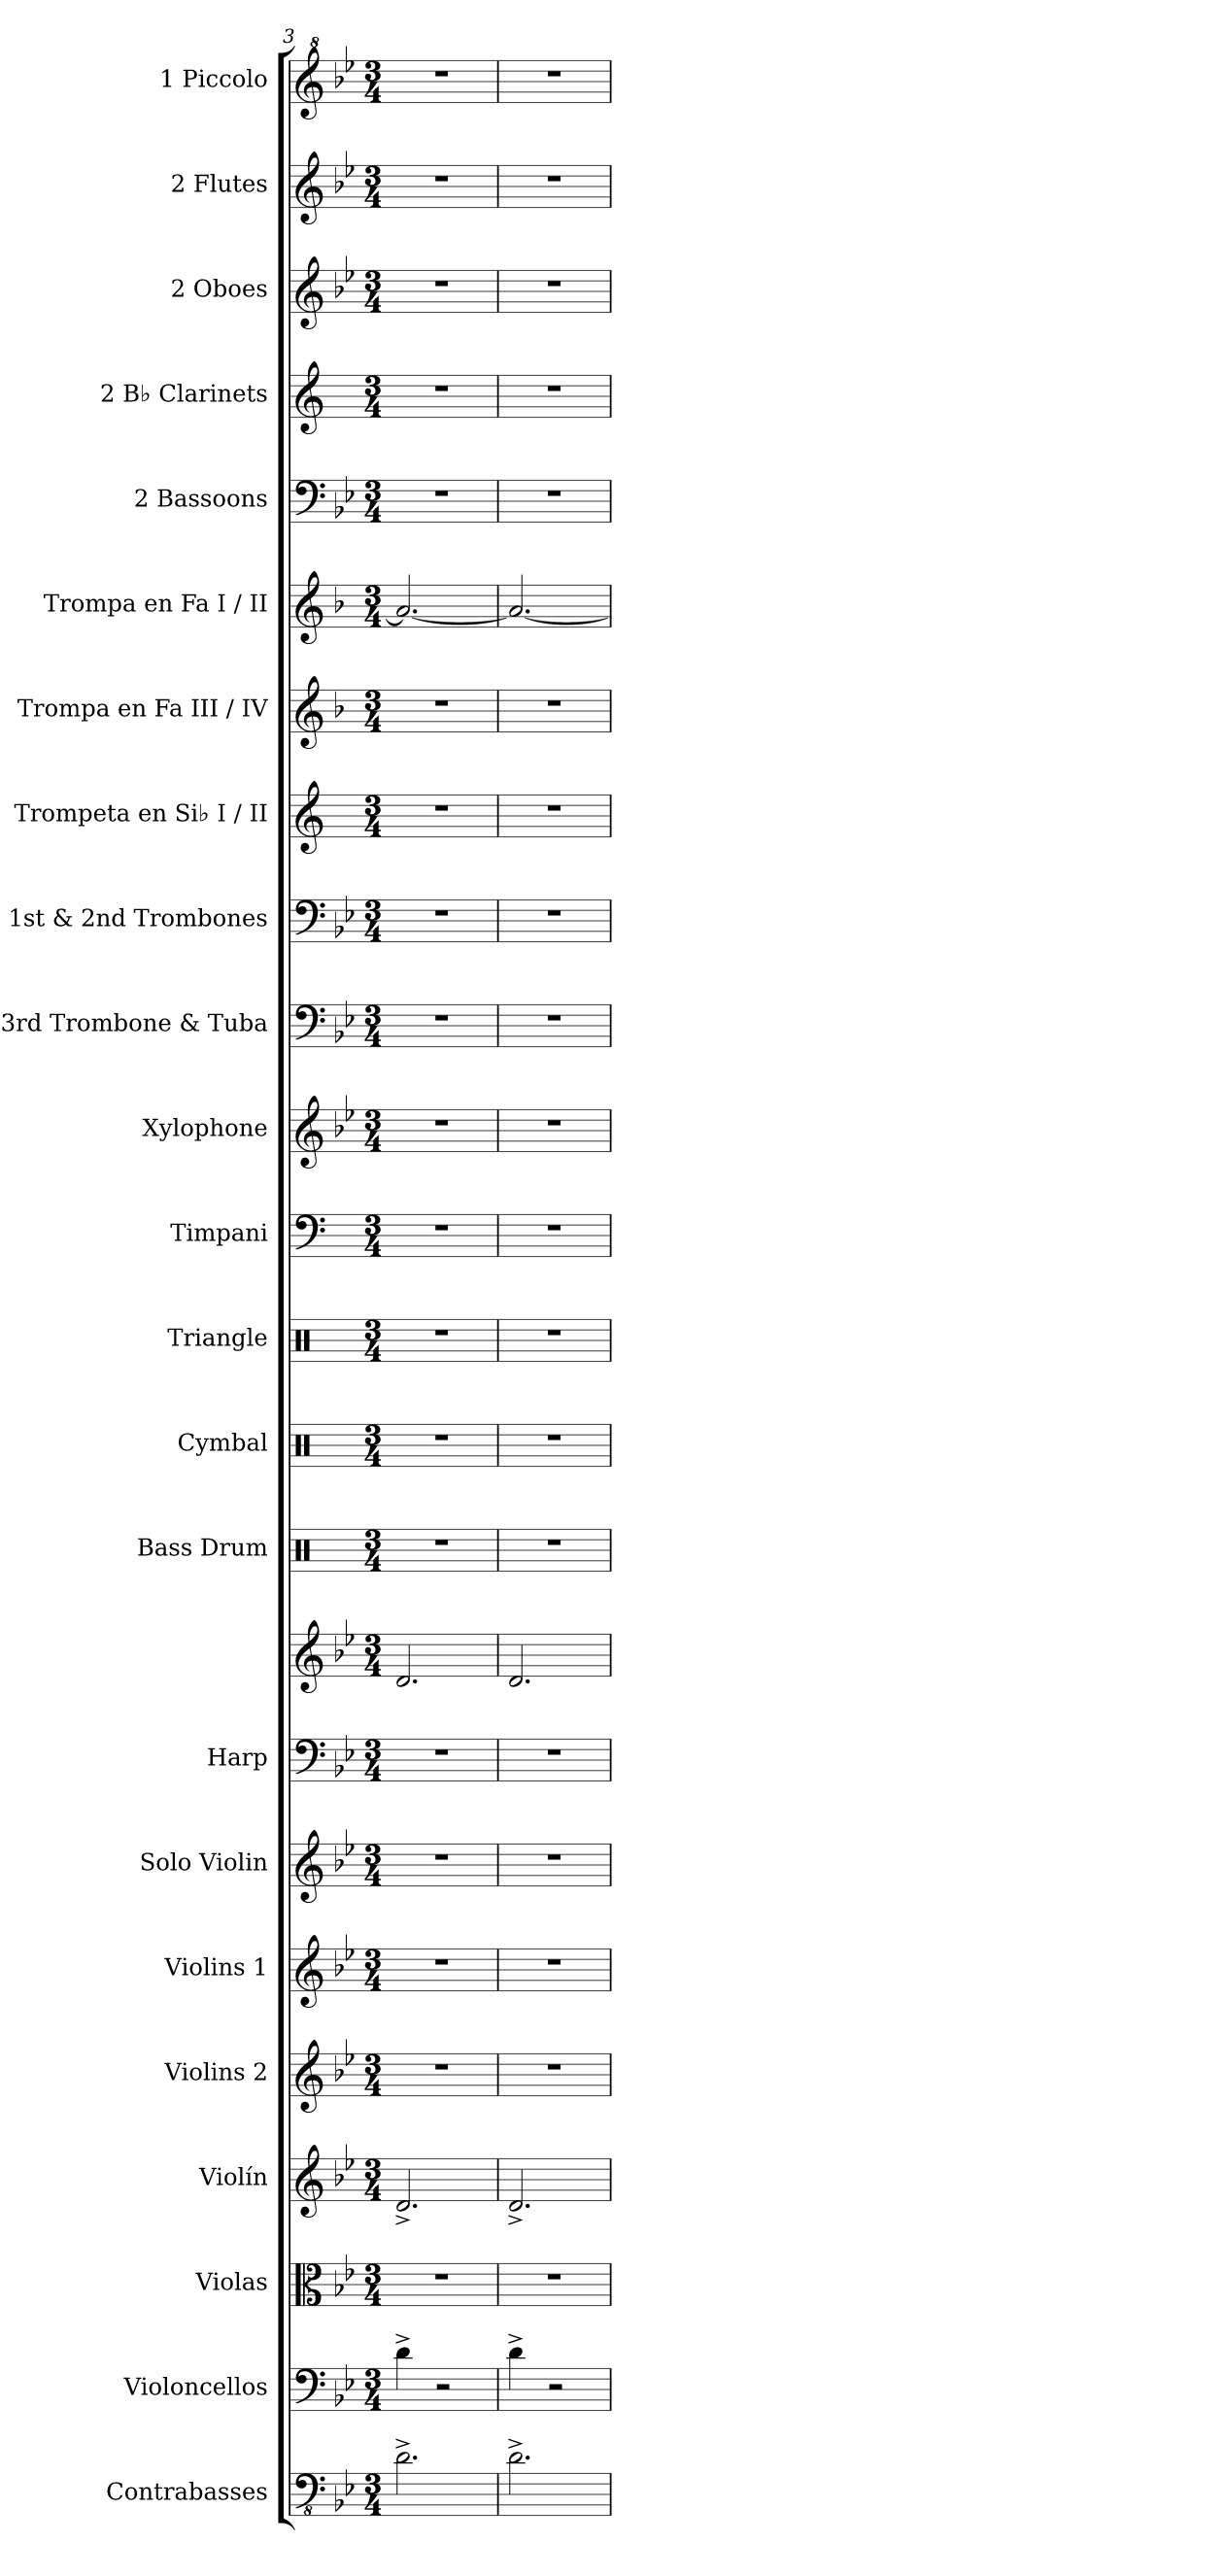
**kern	**kern	**kern	**kern	**kern	**kern	**kern	**kern	**kern	**kern	**kern	**kern	**kern	**kern	**kern	**kern	**kern	**kern	**kern	**kern	**kern	**kern	**kern	**kern
*part23	*part22	*part21	*part20	*part19	*part18	*part17	*part16	*part16	*part15	*part14	*part13	*part12	*part11	*part10	*part9	*part8	*part7	*part6	*part5	*part4	*part3	*part2	*part1
*staff24	*staff23	*staff22	*staff21	*staff20	*staff19	*staff18	*staff17	*staff16	*staff15	*staff14	*staff13	*staff12	*staff11	*staff10	*staff9	*staff8	*staff7	*staff6	*staff5	*staff4	*staff3	*staff2	*staff1
*I"Contrabasses	*I"Violoncellos	*I"Violas	*I"Violín	*I"Violins 2	*I"Violins 1	*I"Solo Violin	*I"Harp	*	*I"Bass Drum	*I"Cymbal	*I"Triangle	*I"Timpani	*I"Xylophone	*I"3rd Trombone     &amp; Tuba	*I"1st &amp; 2nd Trombones	*I"Trompeta en Si♭  I / II	*I"Trompa en Fa   III / IV	*I"Trompa en Fa I / II	*I"2 Bassoons	*I"2 B♭ Clarinets	*I"2 Oboes	*I"2 Flutes	*I"1 Piccolo
*I'Cbs.	*I'Vlcs.	*I'Vlas.	*I'Vln.	*I'Vlns. 2	*I'Vlns. 1	*I'S. Vln.	*I'Hrp.	*	*I'B. Dr.	*I'Cym.	*I'Trgl.	*I'Timp.	*I'Xyl.	*I'3rd Trb. &amp; Tba.	*I'1st &amp; 2nd    Trbs.	*I'Tpt. Si♭  I / II	*I'Trmp. Fa   III / IV	*I'Trmp. Fa I / II	*I'2 Bsns.	*I'2 B♭ Cls.	*I'2 Obs.	*I'2 Fls.	*I'1 Picc.
*clefFv4	*clefF4	*clefC3	*clefG2	*clefG2	*clefG2	*clefG2	*clefF4	*clefG2	*clefX	*clefX	*clefX	*clefF4	*clefG2	*clefF4	*clefF4	*clefG2	*clefG2	*clefG2	*clefF4	*clefG2	*clefG2	*clefG2	*clefG^2
*	*	*	*	*	*	*	*	*	*	*	*	*	*ITrd-7c-12	*	*	*ITrd1c2	*ITrd4c7	*ITrd4c7	*	*ITrd1c2	*	*	*ITrd-7c-12
*k[b-e-]	*k[b-e-]	*k[b-e-]	*k[b-e-]	*k[b-e-]	*k[b-e-]	*k[b-e-]	*k[b-e-]	*k[b-e-]	*k[]	*k[]	*k[]	*k[]	*k[b-e-]	*k[b-e-]	*k[b-e-]	*k[b-e-]	*k[b-e-]	*k[b-e-]	*k[b-e-]	*k[b-e-]	*k[b-e-]	*k[b-e-]	*k[b-e-]
*M3/4	*M3/4	*M3/4	*M3/4	*M3/4	*M3/4	*M3/4	*M3/4	*M3/4	*M3/4	*M3/4	*M3/4	*M3/4	*M3/4	*M3/4	*M3/4	*M3/4	*M3/4	*M3/4	*M3/4	*M3/4	*M3/4	*M3/4	*M3/4
=3	=3	=3	=3	=3	=3	=3	=3	=3	=3	=3	=3	=3	=3	=3	=3	=3	=3	=3	=3	=3	=3	=3	=3
2.D^\	4d^\	2.r	2.d^/	2.r	2.r	2.r	2.r	2.d/	2.r	2.r	2.r	2.r	2.r	2.r	2.r	2.r	2.r	2.d/_	2.r	2.r	2.r	2.r	2.r
.	2r	.	.	.	.	.	.	.	.	.	.	.	.	.	.	.	.	.	.	.	.	.	.
=4	=4	=4	=4	=4	=4	=4	=4	=4	=4	=4	=4	=4	=4	=4	=4	=4	=4	=4	=4	=4	=4	=4	=4
2.D^\	4d^\	2.r	2.d^/	2.r	2.r	2.r	2.r	2.d/	2.r	2.r	2.r	2.r	2.r	2.r	2.r	2.r	2.r	2.d/_	2.r	2.r	2.r	2.r	2.r
.	2r	.	.	.	.	.	.	.	.	.	.	.	.	.	.	.	.	.	.	.	.	.	.
=	=	=	=	=	=	=	=	=	=	=	=	=	=	=	=	=	=	=	=	=	=	=	=
*-	*-	*-	*-	*-	*-	*-	*-	*-	*-	*-	*-	*-	*-	*-	*-	*-	*-	*-	*-	*-	*-	*-	*-
